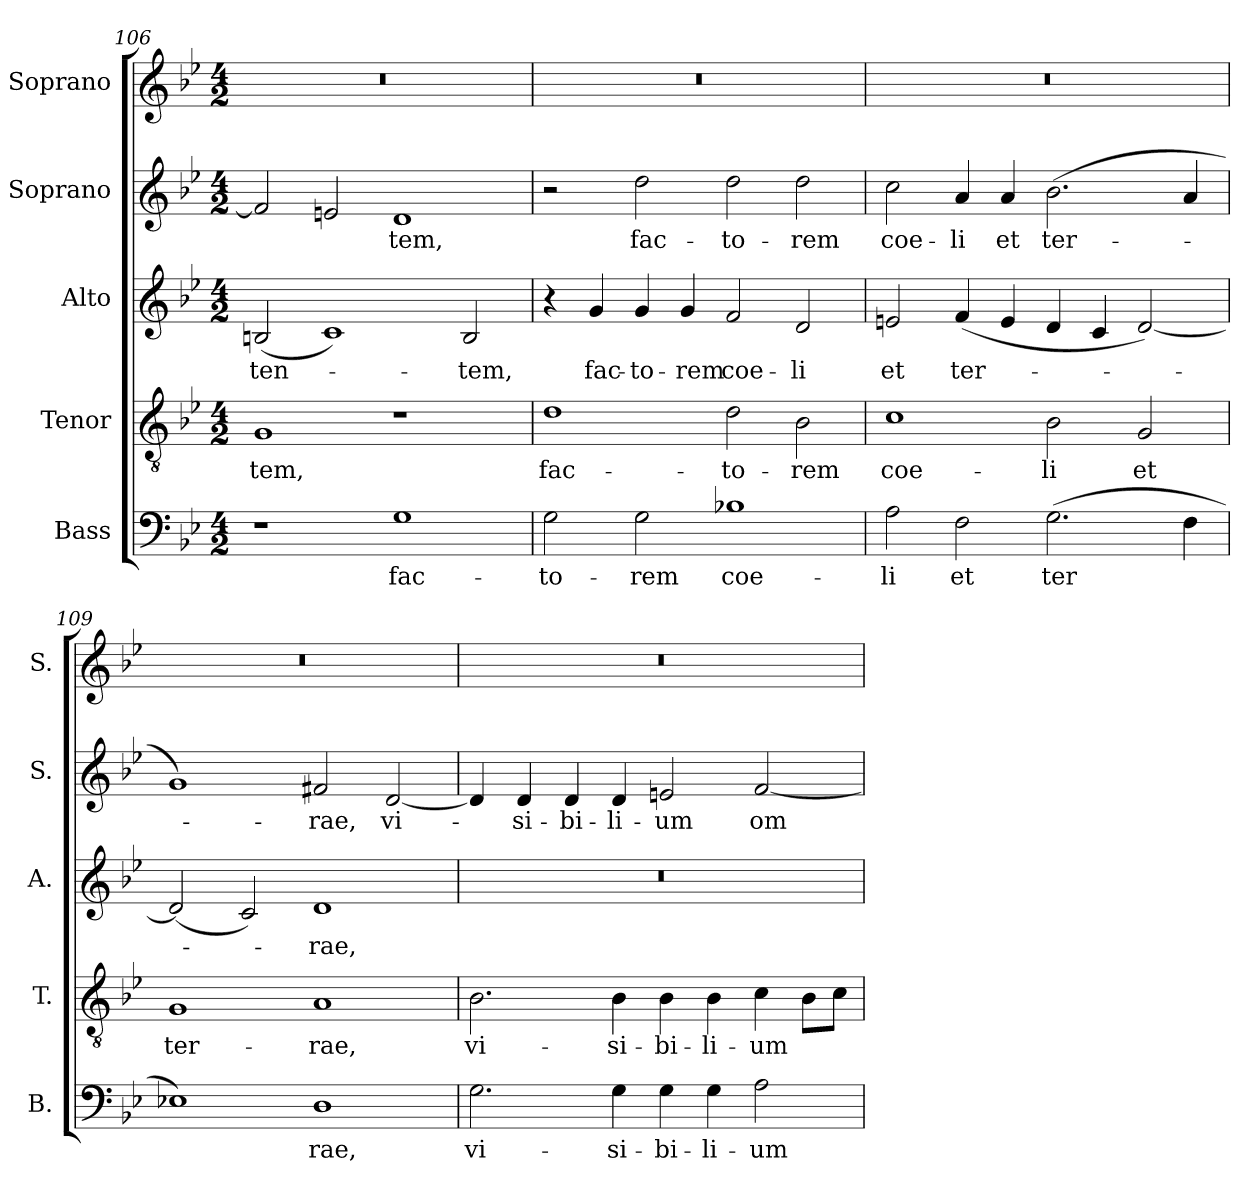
**kern	**text	**kern	**text	**kern	**text	**kern	**text	**kern
*part5	*part5	*part4	*part4	*part3	*part3	*part2	*part2	*part1
*staff5	*staff5	*staff4	*staff4	*staff3	*staff3	*staff2	*staff2	*staff1
*I"Bass	*	*I"Tenor	*	*I"Alto	*	*I"Soprano	*	*I"Soprano
*I'B.	*	*I'T.	*	*I'A.	*	*I'S.	*	*I'S.
*clefF4	*	*clefGv2	*	*clefG2	*	*clefG2	*	*clefG2
*	*	*ITrd7c12	*	*	*	*	*	*
*k[b-e-]	*	*k[b-e-]	*	*k[b-e-]	*	*k[b-e-]	*	*k[b-e-]
*B-:	*	*B-:	*	*B-:	*	*B-:	*	*B-:
*M4/2	*	*M4/2	*	*M4/2	*	*M4/2	*	*M4/2
=106	=106	=106	=106	=106	=106	=106	=106	=106
!	!	!	!LO:LY:b:color=#000000	!	!	!	!	!
!	!	!	!	!	!LO:LY:b:color=#000000	!	!	!LO:N:vis=1
1r	.	1GGi	-tem,	(2Bni/	-ten-	2fi/]	.	0r
.	.	.	.	1ci)	.	2eni/	.	.
!	!LO:LY:b:color=#000000	!	!	!	!	!	!	!
!	!	!	!	!	!	!	!LO:LY:b:color=#000000	!
1Gi	fac-	1r	.	.	.	1di	-tem,	.
!	!	!	!	!	!LO:LY:b:color=#000000	!	!	!
.	.	.	.	2Bi/	-tem,	.	.	.
=107	=107	=107	=107	=107	=107	=107	=107	=107
!	!LO:LY:b:color=#000000	!	!	!	!	!	!	!
!	!	!	!LO:LY:b:color=#000000	!	!	!	!	!LO:N:vis=1
2Gi\	-to-	1Di	fac-	4r	.	2r	.	0r
!	!	!	!	!	!LO:LY:b:color=#000000	!	!	!
.	.	.	.	4gi/	fac-	.	.	.
!	!LO:LY:b:color=#000000	!	!	!	!	!	!	!
!	!	!	!	!	!LO:LY:b:color=#000000	!	!	!
!	!	!	!	!	!	!	!LO:LY:b:color=#000000	!
2Gi\	-rem	.	.	4gi/	-to-	2ddi\	fac-	.
!	!	!	!	!	!LO:LY:b:color=#000000	!	!	!
.	.	.	.	4gi/	-rem	.	.	.
!	!LO:LY:b:color=#000000	!	!	!	!	!	!	!
!	!	!	!LO:LY:b:color=#000000	!	!	!	!	!
!	!	!	!	!	!LO:LY:b:color=#000000	!	!	!
!	!	!	!	!	!	!	!LO:LY:b:color=#000000	!
1B-Xi	coe-	2Di\	-to-	2fi/	coe-	2ddi\	-to-	.
!	!	!	!LO:LY:b:color=#000000	!	!	!	!	!
!	!	!	!	!	!LO:LY:b:color=#000000	!	!	!
!	!	!	!	!	!	!	!LO:LY:b:color=#000000	!
.	.	2BB-i\	-rem	2di/	-li	2ddi\	-rem	.
=108	=108	=108	=108	=108	=108	=108	=108	=108
!	!LO:LY:b:color=#000000	!	!	!	!	!	!	!
!	!	!	!LO:LY:b:color=#000000	!	!	!	!	!
!	!	!	!	!	!LO:LY:b:color=#000000	!	!	!
!	!	!	!	!	!	!	!LO:LY:b:color=#000000	!LO:N:vis=1
2Ai\	-li	1Ci	coe-	2eni/	et	2cci\	coe-	0r
!	!LO:LY:b:color=#000000	!	!	!	!	!	!	!
!	!	!	!	!	!LO:LY:b:color=#000000	!	!	!
!	!	!	!	!	!	!	!LO:LY:b:color=#000000	!
2Fi\	et	.	.	(4fi/	ter-	4ai/	-li	.
!	!	!	!	!	!	!	!LO:LY:b:color=#000000	!
.	.	.	.	4ei/	.	4ai/	et	.
!	!LO:LY:b:color=#000000	!	!	!	!	!	!	!
!	!	!	!LO:LY:b:color=#000000	!	!	!	!	!
!	!	!	!	!	!	!	!LO:LY:b:color=#000000	!
(2.Gi\	ter-	2BB-i\	-li	4di/	.	(2.b-i\	ter-	.
.	.	.	.	4ci/	.	.	.	.
!	!	!	!LO:LY:b:color=#000000	!	!	!	!	!
.	.	2GGi/	et	[2di/)	.	.	.	.
4Fi\	.	.	.	.	.	4ai/	.	.
=109	=109	=109	=109	=109	=109	=109	=109	=109
!	!LO:LY:b:color=#000000	!	!	!	!	!	!	!
!	!	!	!LO:LY:b:color=#000000	!	!	!	!	!LO:N:vis=1
1E-Xi)	--	1GGi	ter-	(2di/]	.	1gi)	.	0r
.	.	.	.	2ci/)	.	.	.	.
!	!LO:LY:b:color=#000000	!	!	!	!	!	!	!
!	!	!	!LO:LY:b:color=#000000	!	!	!	!	!
!	!	!	!	!	!LO:LY:b:color=#000000	!	!	!
!	!	!	!	!	!	!	!LO:LY:b:color=#000000	!
1Di	rae,	1AAi	-rae,	1di	-rae,	2f#Xi/	-rae,	.
!	!	!	!	!	!	!	!LO:LY:b:color=#000000	!
.	.	.	.	.	.	[2di/	vi-	.
!!LO:LB:g=z
=110	=110	=110	=110	=110	=110	=110	=110	=110
!	!LO:LY:b:color=#000000	!	!	!	!	!	!	!
!	!	!	!LO:LY:b:color=#000000	!LO:N:vis=1	!	!	!	!LO:N:vis=1
2.Gi\	vi-	2.BB-i\	vi-	0r	.	4di/]	.	0r
!	!	!	!	!	!	!	!LO:LY:b:color=#000000	!
.	.	.	.	.	.	4di/	-si-	.
!	!	!	!	!	!	!	!LO:LY:b:color=#000000	!
.	.	.	.	.	.	4di/	-bi-	.
!	!LO:LY:b:color=#000000	!	!	!	!	!	!	!
!	!	!	!LO:LY:b:color=#000000	!	!	!	!	!
!	!	!	!	!	!	!	!LO:LY:b:color=#000000	!
4Gi\	-si-	4BB-i\	-si-	.	.	4di/	-li-	.
!	!LO:LY:b:color=#000000	!	!	!	!	!	!	!
!	!	!	!LO:LY:b:color=#000000	!	!	!	!	!
!	!	!	!	!	!	!	!LO:LY:b:color=#000000	!
4Gi\	-bi-	4BB-i\	-bi-	.	.	2eni/	-um	.
!	!LO:LY:b:color=#000000	!	!	!	!	!	!	!
!	!	!	!LO:LY:b:color=#000000	!	!	!	!	!
4Gi\	-li-	4BB-i\	-li-	.	.	.	.	.
!	!LO:LY:b:color=#000000	!	!	!	!	!	!	!
!	!	!	!LO:LY:b:color=#000000	!	!	!	!	!
!	!	!	!	!	!	!	!LO:LY:b:color=#000000	!
2Ai\	-um	4Ci\	-um	.	.	[2fi/	om-	.
.	.	8BB-i\L	.	.	.	.	.	.
.	.	8Ci\J	.	.	.	.	.	.
=	=	=	=	=	=	=	=	=
*-	*-	*-	*-	*-	*-	*-	*-	*-
